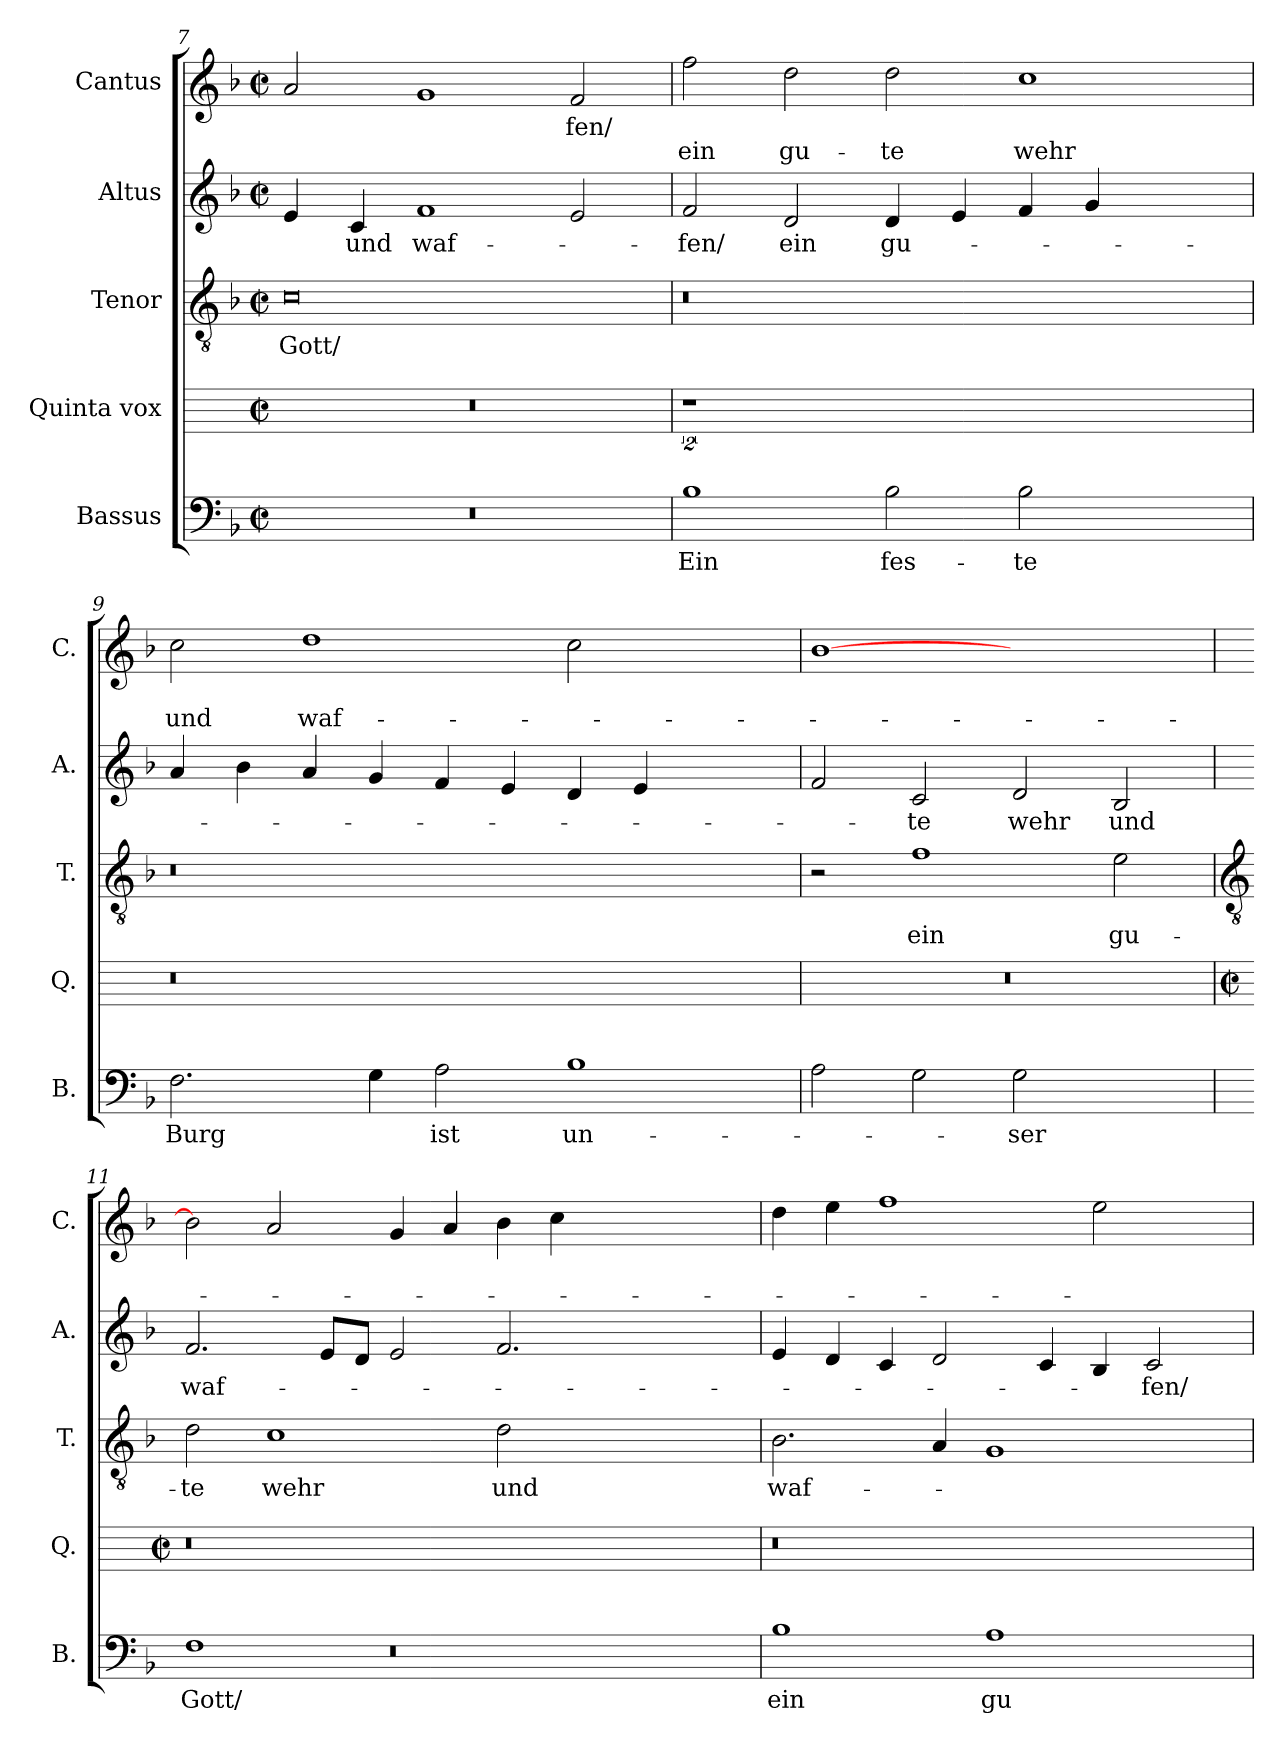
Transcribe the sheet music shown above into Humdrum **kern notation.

**kern	**text	**kern	**kern	**text	**kern	**text	**kern	**text	**text
*part5	*part5	*part4	*part3	*part3	*part2	*part2	*part1	*part1	*part1
*staff5	*staff5	*staff4	*staff3	*staff3	*staff2	*staff2	*staff1	*staff1	*staff1
*I"Bassus	*	*I"Quinta vox	*I"Tenor	*	*I"Altus	*	*I"Cantus	*	*
*I'B.	*	*I'Q.	*I'T.	*	*I'A.	*	*I'C.	*	*
*clefF4	*	*	*clefGv2	*	*clefG2	*	*clefG2	*	*
*k[b-]	*	*	*k[b-]	*	*k[b-]	*	*k[b-]	*	*
*F:	*	*	*F:	*	*F:	*	*F:	*	*
*M4/2	*	*M4/2	*M4/2	*	*M4/2	*	*M4/2	*	*
*met(c|)	*	*met(c|)	*met(c|)	*	*met(c|)	*	*met(c|)	*	*
=7	=7	=7	=7	=7	=7	=7	=7	=7	=7
!	!	!	!	!LO:LY:b	!	!	!	!	!
0r	.	0r	0c	Gott/	4e	.	2a	.	.
!	!	!	!	!	!	!LO:LY:b	!	!	!
.	.	.	.	.	4c	und	.	.	.
!	!	!	!	!	!	!LO:LY:b	!	!	!
.	.	.	.	.	1f	waf-	1g	.	.
!	!	!	!	!	!	!	!	!LO:LY:b	!
.	.	.	.	.	2e	.	2f	-fen/	.
=8	=8	=8	=8	=8	=8	=8	=8	=8	=8
!	!LO:LY:b	!	!	!	!	!LO:LY:b	!	!	!LO:LY:b
1B-	Ein	2%5r	0r	.	2f	-fen/	2ff	.	ein
!	!	!	!	!	!	!LO:LY:b	!	!	!LO:LY:b
.	.	.	.	.	2d	ein	2dd	.	gu-
!	!LO:LY:b	!	!	!	!	!LO:LY:b	!	!	!LO:LY:b
2B-	fes-	.	.	.	4d	gu-	2dd	.	-te
.	.	.	.	.	4e	.	.	.	.
!	!LO:LY:b	!	!	!	!	!	!	!	!LO:LY:b
2B-	-te	.	.	.	4f	.	1cc	.	wehr
.	.	.	.	.	4g	.	.	.	.
2ryy	.	.	2ryy	.	2ryy	.	.	.	.
=9	=9	=9	=9	=9	=9	=9	=9	=9	=9
!	!LO:LY:b	!	!	!	!	!	!	!	!LO:LY:b
2.F	Burg	0r	0r	.	4a	.	2cc	.	und
.	.	.	.	.	4b-	.	.	.	.
!	!	!	!	!	!	!	!	!	!LO:LY:b
.	.	.	.	.	4a	.	1dd	.	waf-
4G	.	.	.	.	4g	.	.	.	.
!	!LO:LY:b	!	!	!	!	!	!	!	!
2A	ist	.	.	.	4f	.	.	.	.
.	.	.	.	.	4e	.	.	.	.
!	!LO:LY:b	!	!	!	!	!	!	!	!
1B-	un-	.	.	.	4d	.	2cc	.	.
.	.	.	.	.	4e	.	.	.	.
.	.	2ryy	2ryy	.	2ryy	.	2ryy	.	.
=10	=10	=10	=10	=10	=10	=10	=10	=10	=10
2A	.	0r	2r	.	2f	.	[1b-	.	.
!	!	!	!	!LO:LY:b	!	!LO:LY:b	!	!	!
2G	.	.	1f	ein	2c	-te	.	.	.
!	!LO:LY:b	!	!	!	!	!LO:LY:b	!	!	!
2G	-ser	.	.	.	2d	wehr	1ryy	.	.
!	!	!	!	!LO:LY:b	!	!LO:LY:b	!	!	!
2ryy	.	.	2e	gu-	2B-	und	.	.	.
!!LO:LB:g=z
=11	=11	=11	=11	=11	=11	=11	=11	=11	=11
*	*	*	*clefGv2	*	*	*	*	*	*
*	*	*M4/2	*	*	*	*	*	*	*
*	*	*met(c|)	*	*	*	*	*	*	*
!	!LO:LY:b	!	!	!LO:LY:b	!	!LO:LY:b	!	!	!
1F	Gott/	0r	2d	-te	2.f	waf-	2b-]	.	.
!	!	!	!	!LO:LY:b	!	!	!	!	!
.	.	.	1c	wehr	.	.	2a	.	.
.	.	.	.	.	8eL	.	.	.	.
.	.	.	.	.	8dJ	.	.	.	.
0r	.	.	.	.	2e	.	4g	.	.
.	.	.	.	.	.	.	4a	.	.
!	!	!	!	!LO:LY:b	!	!	!	!	!
.	.	.	2d	und	2.f	.	4b-	.	.
.	.	.	.	.	.	.	4cc	.	.
.	.	1ryy	1ryy	.	.	.	1ryy	.	.
.	.	.	.	.	2.ryy	.	.	.	.
=12	=12	=12	=12	=12	=12	=12	=12	=12	=12
!	!LO:LY:b	!	!	!LO:LY:b	!	!	!	!	!
1B-	ein	0r	2.B-	waf-	4e	.	4dd	.	.
.	.	.	.	.	4d	.	4ee	.	.
.	.	.	.	.	4c	.	1ff	.	.
.	.	.	4A	.	2d	.	.	.	.
!	!LO:LY:b	!	!	!	!	!	!	!	!
1A	gu-	.	1G	.	.	.	.	.	.
.	.	.	.	.	4c	.	.	.	.
.	.	.	.	.	4B-	.	2ee	.	.
!	!	!	!	!	!	!LO:LY:b	!	!	!
.	.	.	.	.	2c	-fen/	.	.	.
4ryy	.	4ryy	4ryy	.	.	.	4ryy	.	.
=	=	=	=	=	=	=	=	=	=
*-	*-	*-	*-	*-	*-	*-	*-	*-	*-
